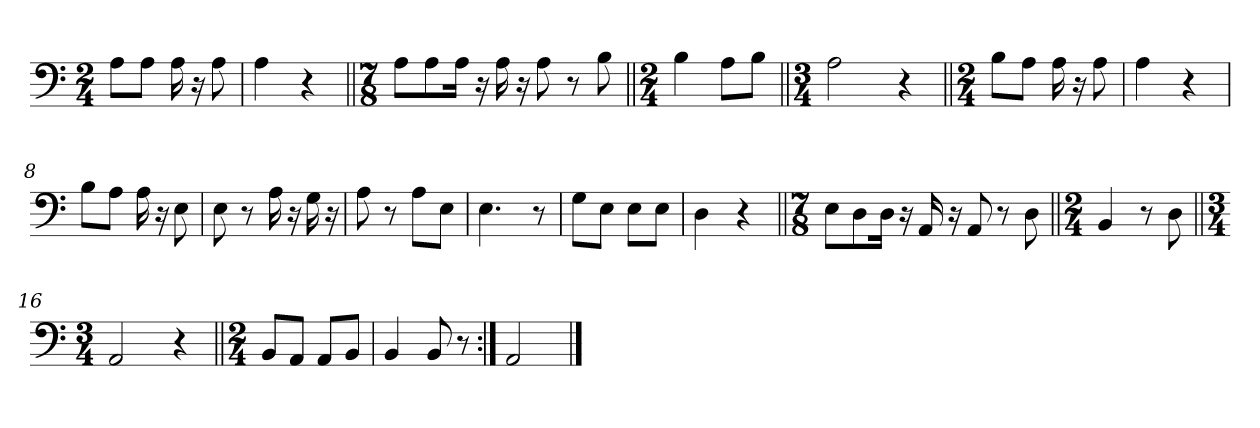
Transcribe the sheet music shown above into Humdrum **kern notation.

**kern
*part1
*staff1
*clefF4
*k[]
*M2/4
=1
8A\L
8A\J
16A\
16r
8A\
=2
4A\
4r
=3||
*M7/8
8A\L
8A\
16A\Jk
16r
16A\
16r
8A\
8r
8B\
=4||
*M2/4
4B\
8A\L
8B\J
=5||
*M3/4
2A\
4r
=6||
*M2/4
8B\L
8A\J
16A\
16r
8A\
=7
4A\
4r
=8
8B\L
8A\J
16A\
16r
8E\
=9
8E\
8r
16A\
16r
16G\
16r
=10
8A\
8r
8A\L
8E\J
=11
4.E\
8r
=12
8G\L
8E\J
8E\L
8E\J
=13
4D\
4r
=14||
*M7/8
8E\L
8D\
16D\Jk
16r
16AA/
16r
8AA/
8r
8D\
=15||
*M2/4
4BB/
8r
8D\
=16||
*M3/4
2AA/
4r
=17||
*M2/4
8BB/L
8AA/J
8AA/L
8BB/J
=18
4BB/
8BB/
8r
=:|!
2AA/
==
*-
